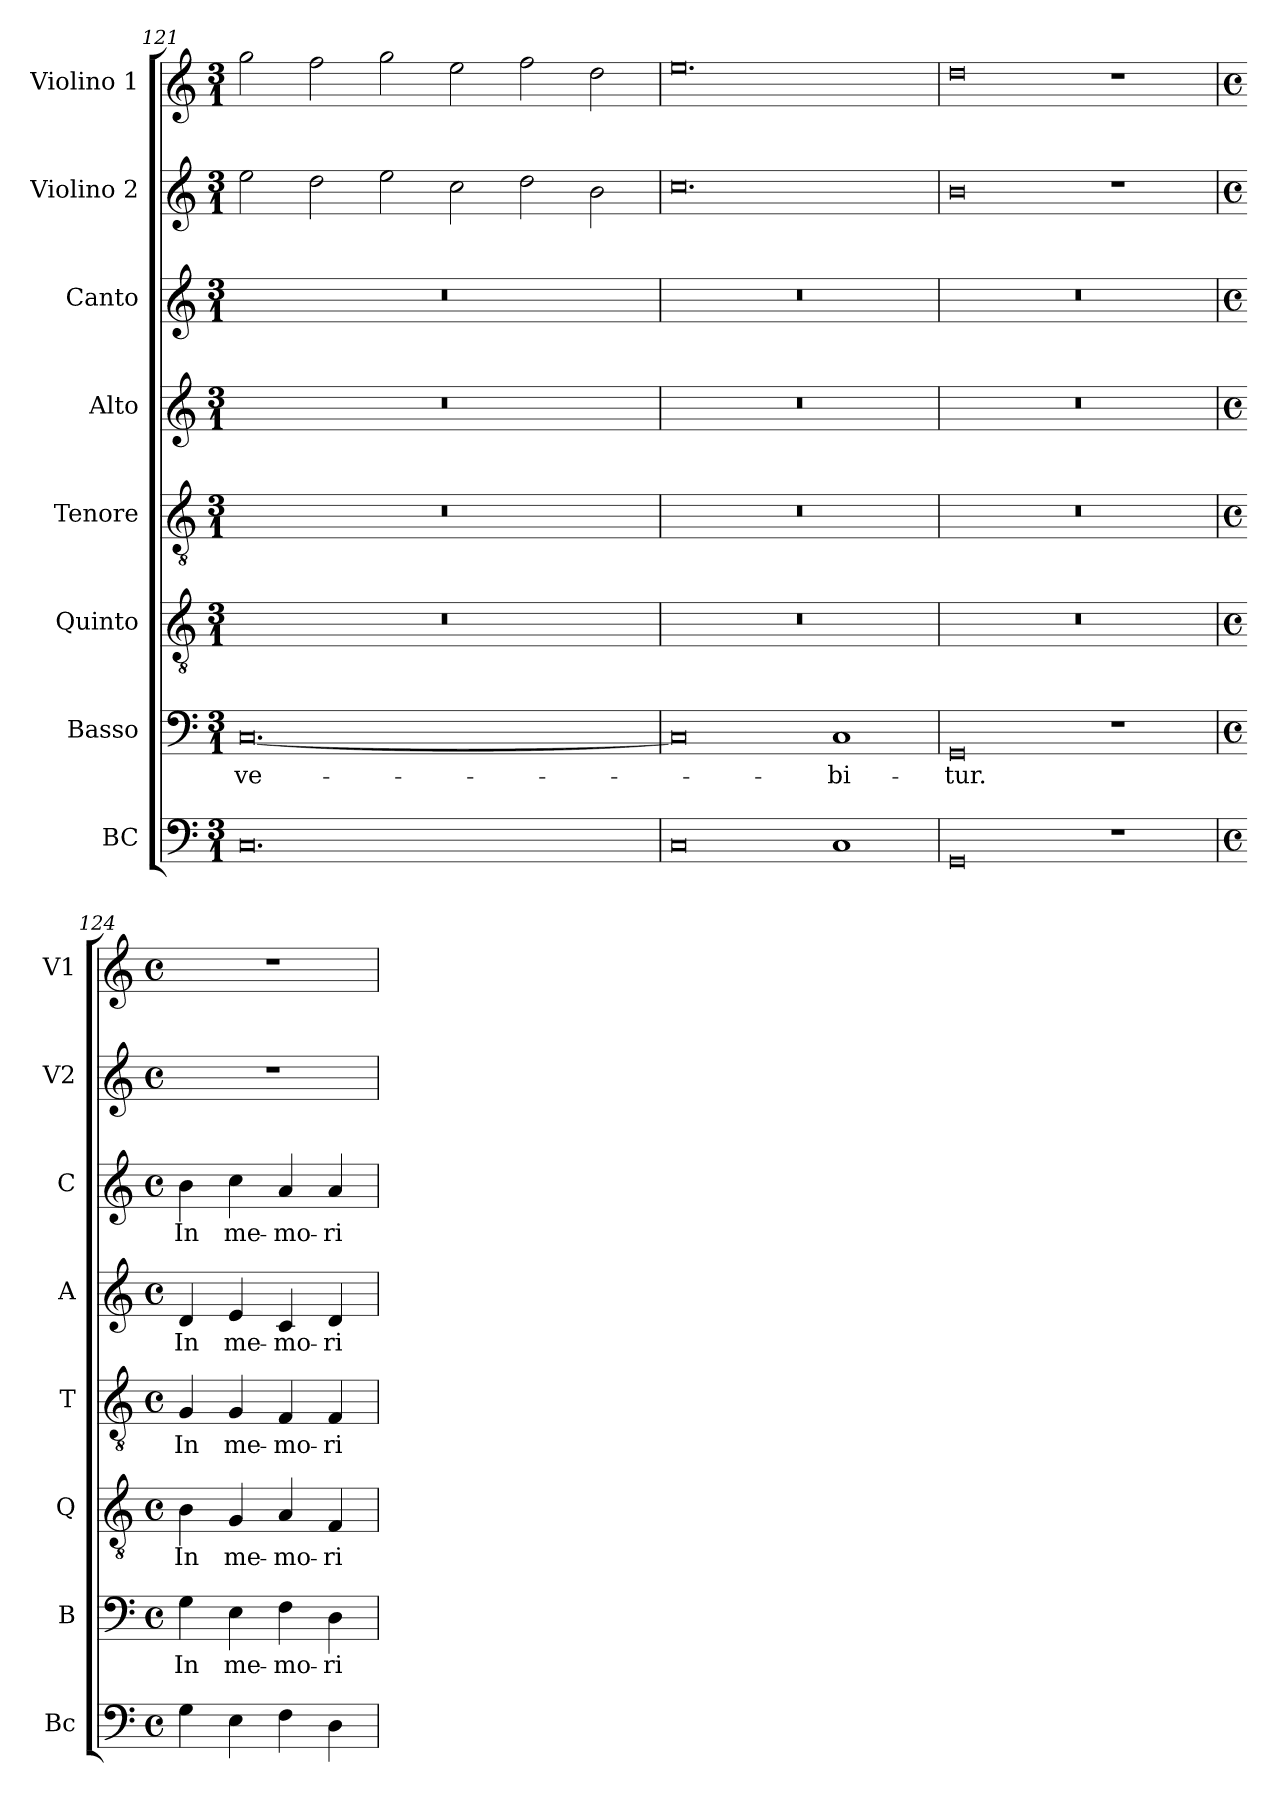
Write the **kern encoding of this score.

**kern	**kern	**text	**kern	**text	**kern	**text	**kern	**text	**kern	**text	**kern	**kern
*part8	*part7	*part7	*part6	*part6	*part5	*part5	*part4	*part4	*part3	*part3	*part2	*part1
*staff8	*staff7	*staff7	*staff6	*staff6	*staff5	*staff5	*staff4	*staff4	*staff3	*staff3	*staff2	*staff1
*I"BC	*I"Basso	*	*I"Quinto	*	*I"Tenore	*	*I"Alto	*	*I"Canto	*	*I"Violino 2	*I"Violino 1
*I'Bc	*I'B	*	*I'Q	*	*I'T	*	*I'A	*	*I'C	*	*I'V2	*I'V1
*clefF4	*clefF4	*	*clefGv2	*	*clefGv2	*	*clefG2	*	*clefG2	*	*clefG2	*clefG2
*k[]	*k[]	*	*k[]	*	*k[]	*	*k[]	*	*k[]	*	*k[]	*k[]
*C:	*C:	*	*C:	*	*C:	*	*C:	*	*C:	*	*C:	*C:
*M3/1	*M3/1	*	*M3/1	*	*M3/1	*	*M3/1	*	*M3/1	*	*M3/1	*M3/1
=121	=121	=121	=121	=121	=121	=121	=121	=121	=121	=121	=121	=121
!	!	!LO:LY:b	!	!	!	!	!	!	!	!	!	!
0.C	[0.C	-ve-	0.r	.	0.r	.	0.r	.	0.r	.	2ee\	2gg\
.	.	.	.	.	.	.	.	.	.	.	2dd\	2ff\
.	.	.	.	.	.	.	.	.	.	.	2ee\	2gg\
.	.	.	.	.	.	.	.	.	.	.	2cc\	2ee\
.	.	.	.	.	.	.	.	.	.	.	2dd\	2ff\
.	.	.	.	.	.	.	.	.	.	.	2b\	2dd\
=122	=122	=122	=122	=122	=122	=122	=122	=122	=122	=122	=122	=122
0C	0C]	.	0.r	.	0.r	.	0.r	.	0.r	.	0.cc	0.ee
!	!	!LO:LY:b	!	!	!	!	!	!	!	!	!	!
1C	1C	-bi-	.	.	.	.	.	.	.	.	.	.
=123	=123	=123	=123	=123	=123	=123	=123	=123	=123	=123	=123	=123
!	!	!LO:LY:b	!	!	!	!	!	!	!	!	!	!
0GG	0GG	-tur.	0.r	.	0.r	.	0.r	.	0.r	.	0b	0dd
1r	1r	.	.	.	.	.	.	.	.	.	1r	1r
!!LO:LB:g=z
=124	=124	=124	=124	=124	=124	=124	=124	=124	=124	=124	=124	=124
*M4/4	*M4/4	*	*M4/4	*	*M4/4	*	*M4/4	*	*M4/4	*	*M4/4	*M4/4
*met(c)	*met(c)	*	*met(c)	*	*met(c)	*	*met(c)	*	*met(c)	*	*met(c)	*met(c)
!	!	!LO:LY:b	!	!LO:LY:b	!	!LO:LY:b	!	!LO:LY:b	!	!LO:LY:b	!	!
4G\	4G\	In	4B\	In	4G/	In	4d/	In	4b\	In	1r	1r
!	!	!LO:LY:b	!	!LO:LY:b	!	!LO:LY:b	!	!LO:LY:b	!	!LO:LY:b	!	!
4E\	4E\	me-	4G/	me-	4G/	me-	4e/	me-	4cc\	me-	.	.
!	!	!LO:LY:b	!	!LO:LY:b	!	!LO:LY:b	!	!LO:LY:b	!	!LO:LY:b	!	!
4F\	4F\	-mo-	4A/	-mo-	4F/	-mo-	4c/	-mo-	4a/	-mo-	.	.
!	!	!LO:LY:b	!	!LO:LY:b	!	!LO:LY:b	!	!LO:LY:b	!	!LO:LY:b	!	!
4D\	4D\	-ri-	4F/	-ri-	4F/	-ri-	4d/	-ri-	4a/	-ri-	.	.
=	=	=	=	=	=	=	=	=	=	=	=	=
*-	*-	*-	*-	*-	*-	*-	*-	*-	*-	*-	*-	*-
